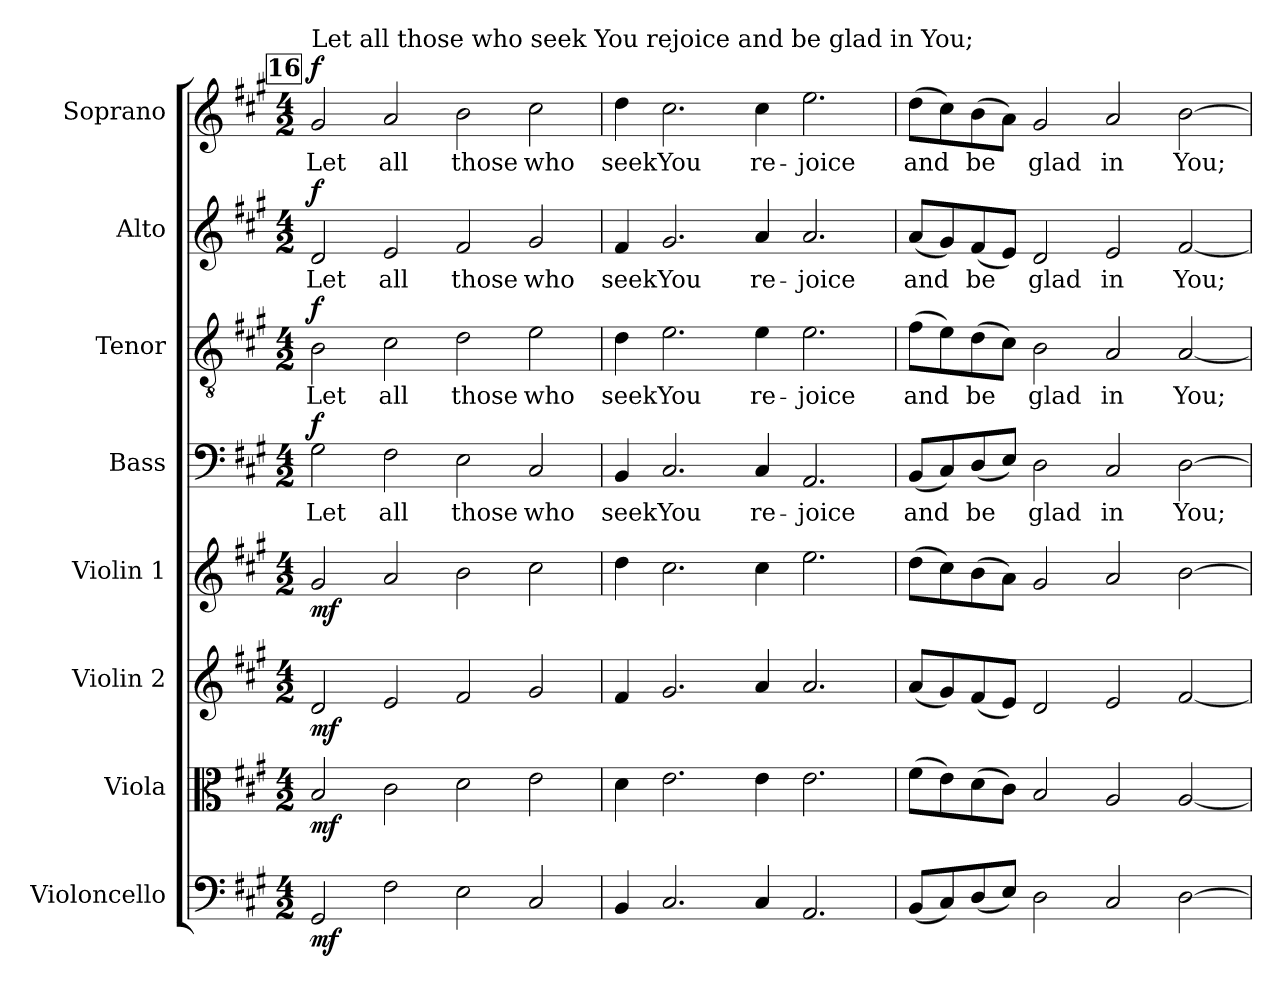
**kern	**dynam	**kern	**dynam	**kern	**dynam	**kern	**dynam	**kern	**text	**dynam	**kern	**text	**dynam	**kern	**text	**dynam	**kern	**text	**dynam
*part8	*part8	*part7	*part7	*part6	*part6	*part5	*part5	*part4	*part4	*part4	*part3	*part3	*part3	*part2	*part2	*part2	*part1	*part1	*part1
*staff8	*staff8	*staff7	*staff7	*staff6	*staff6	*staff5	*staff5	*staff4	*staff4	*staff4	*staff3	*staff3	*staff3	*staff2	*staff2	*staff2	*staff1	*staff1	*staff1
*I"Violoncello	*	*I"Viola	*	*I"Violin 2	*	*I"Violin 1	*	*I"Bass	*	*	*I"Tenor	*	*	*I"Alto	*	*	*I"Soprano	*	*
*I'Vc.	*	*I'Vla.	*	*I'Vln. 2	*	*I'Vln. 1	*	*I'B.	*	*	*I'T.	*	*	*I'A.	*	*	*I'S.	*	*
*clefF4	*	*clefC3	*	*clefG2	*	*clefG2	*	*clefF4	*	*	*clefGv2	*	*	*clefG2	*	*	*clefG2	*	*
*k[f#c#g#]	*	*k[f#c#g#]	*	*k[f#c#g#]	*	*k[f#c#g#]	*	*k[f#c#g#]	*	*	*k[f#c#g#]	*	*	*k[f#c#g#]	*	*	*k[f#c#g#]	*	*
*M4/2	*	*M4/2	*	*M4/2	*	*M4/2	*	*M4/2	*	*	*M4/2	*	*	*M4/2	*	*	*M4/2	*	*
!!LO:REH:place=s1:a:B:fs=14:t=16
=189	=189	=189	=189	=189	=189	=189	=189	=189	=189	=189	=189	=189	=189	=189	=189	=189	=189	=189	=189
!	!	!	!	!	!	!	!	!	!	!	!	!	!	!	!	!	!LO:TX:a:t=Let all those who seek You rejoice and be glad in You;	!	!
!	!LO:DY:b	!	!LO:DY:b	!	!LO:DY:b	!	!LO:DY:b	!	!	!LO:DY:b	!	!	!LO:DY:b	!	!	!LO:DY:b	!	!	!LO:DY:b
2GG#/	mf	2B/	mf	2d/	mf	2g#/	mf	2G#\	Let	f	2B\	Let	f	2d/	Let	f	2g#/	Let	f
2F#\	.	2c#\	.	2e/	.	2a/	.	2F#\	all	.	2c#\	all	.	2e/	all	.	2a/	all	.
2E\	.	2d\	.	2f#/	.	2b\	.	2E\	those	.	2d\	those	.	2f#/	those	.	2b\	those	.
2C#/	.	2e\	.	2g#/	.	2cc#\	.	2C#/	who	.	2e\	who	.	2g#/	who	.	2cc#\	who	.
=190	=190	=190	=190	=190	=190	=190	=190	=190	=190	=190	=190	=190	=190	=190	=190	=190	=190	=190	=190
4BB/	.	4d\	.	4f#/	.	4dd\	.	4BB/	seek	.	4d\	seek	.	4f#/	seek	.	4dd\	seek	.
2.C#/	.	2.e\	.	2.g#/	.	2.cc#\	.	2.C#/	You	.	2.e\	You	.	2.g#/	You	.	2.cc#\	You	.
4C#/	.	4e\	.	4a/	.	4cc#\	.	4C#/	re-	.	4e\	re-	.	4a/	re-	.	4cc#\	re-	.
2.AA/	.	2.e\	.	2.a/	.	2.ee\	.	2.AA/	-joice	.	2.e\	-joice	.	2.a/	-joice	.	2.ee\	-joice	.
!!LO:PB:g=z
=191	=191	=191	=191	=191	=191	=191	=191	=191	=191	=191	=191	=191	=191	=191	=191	=191	=191	=191	=191
(<8BB/L	.	(>8f#\L	.	(<8a/L	.	(>8dd\L	.	(<8BB/L	and	.	(>8f#\L	and	.	(<8a/L	and	.	(>8dd\L	and	.
8C#/)	.	8e\)	.	8g#/)	.	8cc#\)	.	8C#/)	.	.	8e\)	.	.	8g#/)	.	.	8cc#\)	.	.
(<8D/	.	(>8d\	.	(<8f#/	.	(>8b\	.	(<8D/	be	.	(>8d\	be	.	(<8f#/	be	.	(>8b\	be	.
8E/J)	.	8c#\J)	.	8e/J)	.	8a\J)	.	8E/J)	.	.	8c#\J)	.	.	8e/J)	.	.	8a\J)	.	.
2D\	.	2B/	.	2d/	.	2g#/	.	2D\	glad	.	2B\	glad	.	2d/	glad	.	2g#/	glad	.
2C#/	.	2A/	.	2e/	.	2a/	.	2C#/	in	.	2A/	in	.	2e/	in	.	2a/	in	.
[2D\	.	[2A/	.	[2f#/	.	[2b\	.	[2D\	You;	.	[2A/	You;	.	[2f#/	You;	.	[2b\	You;	.
=	=	=	=	=	=	=	=	=	=	=	=	=	=	=	=	=	=	=	=
*-	*-	*-	*-	*-	*-	*-	*-	*-	*-	*-	*-	*-	*-	*-	*-	*-	*-	*-	*-
